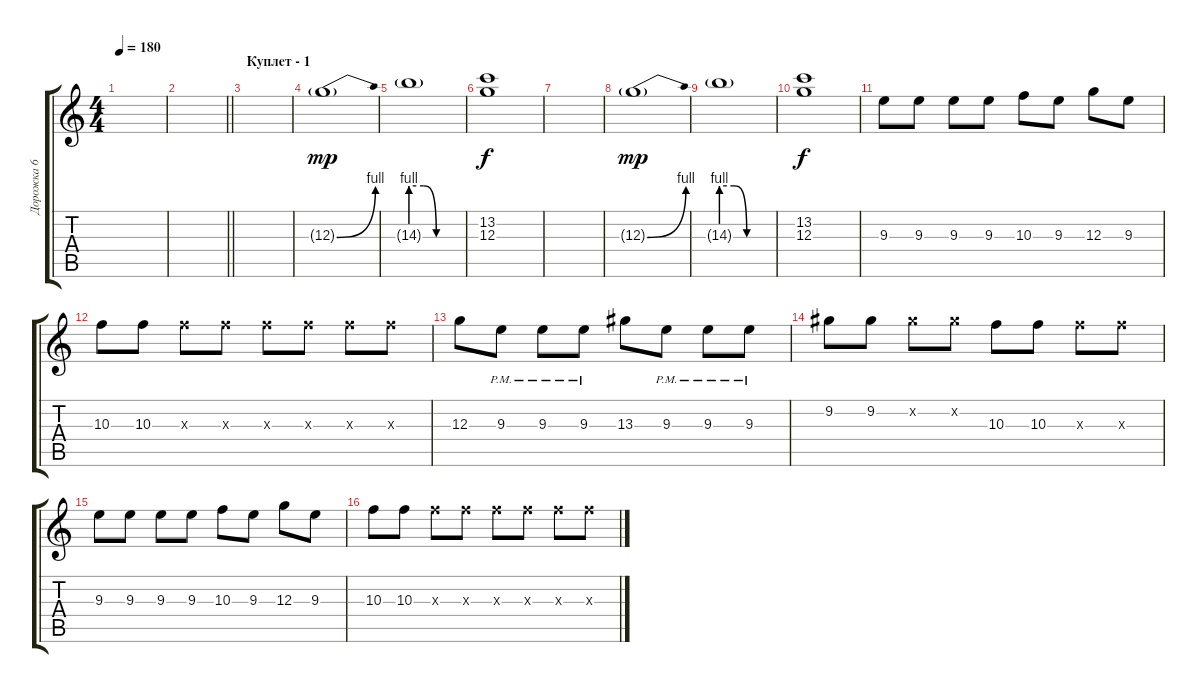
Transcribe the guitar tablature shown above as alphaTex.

\track ("Дорожка 6" "Дорожка 6") {instrument distortionguitar}
\staff {score tabs}
\tuning (E4 B3 G3 D3 A2 E2) {hide}
\ts (4 4)
\tempo 180
\clef g2
\ks c
|
\barLineRight lightlight
|
\section ("" "Куплет - 1")
|
12.3{be (bend 0 0 60 4) g}.1{dy mp volume 3} |
14.3{be (custom 0 4 15 4 30 0 60 0) g}.1{volume 3} |
(13.2 12.3).1{dy f volume 4} |
|
12.3{be (bend 0 0 60 4) g}.1{dy mp volume 3} |
14.3{be (custom 0 4 15 4 30 0 60 0) g}.1{volume 3} |
(13.2 12.3).1{dy f volume 4} |
9.3.8 9.3.8 9.3.8 9.3.8 10.3.8 9.3.8 12.3.8 9.3.8 |
10.3.8 10.3.8 10.3{x}.8 10.3{x}.8 10.3{x}.8 10.3{x}.8 10.3{x}.8 10.3{x}.8 |
12.3.8{volume 9} 9.3{pm}.8 9.3{pm}.8 9.3{pm}.8 13.3.8{volume 9} 9.3{pm}.8 9.3{pm}.8 9.3{pm}.8 |
9.2.8 9.2.8 9.2{x}.8 9.2{x}.8 10.3.8 10.3.8 10.3{x}.8 10.3{x}.8 |
9.3.8 9.3.8 9.3.8 9.3.8 10.3.8 9.3.8 12.3.8 9.3.8 |
10.3.8 10.3.8 10.3{x}.8 10.3{x}.8 10.3{x}.8 10.3{x}.8 10.3{x}.8 10.3{x}.8
